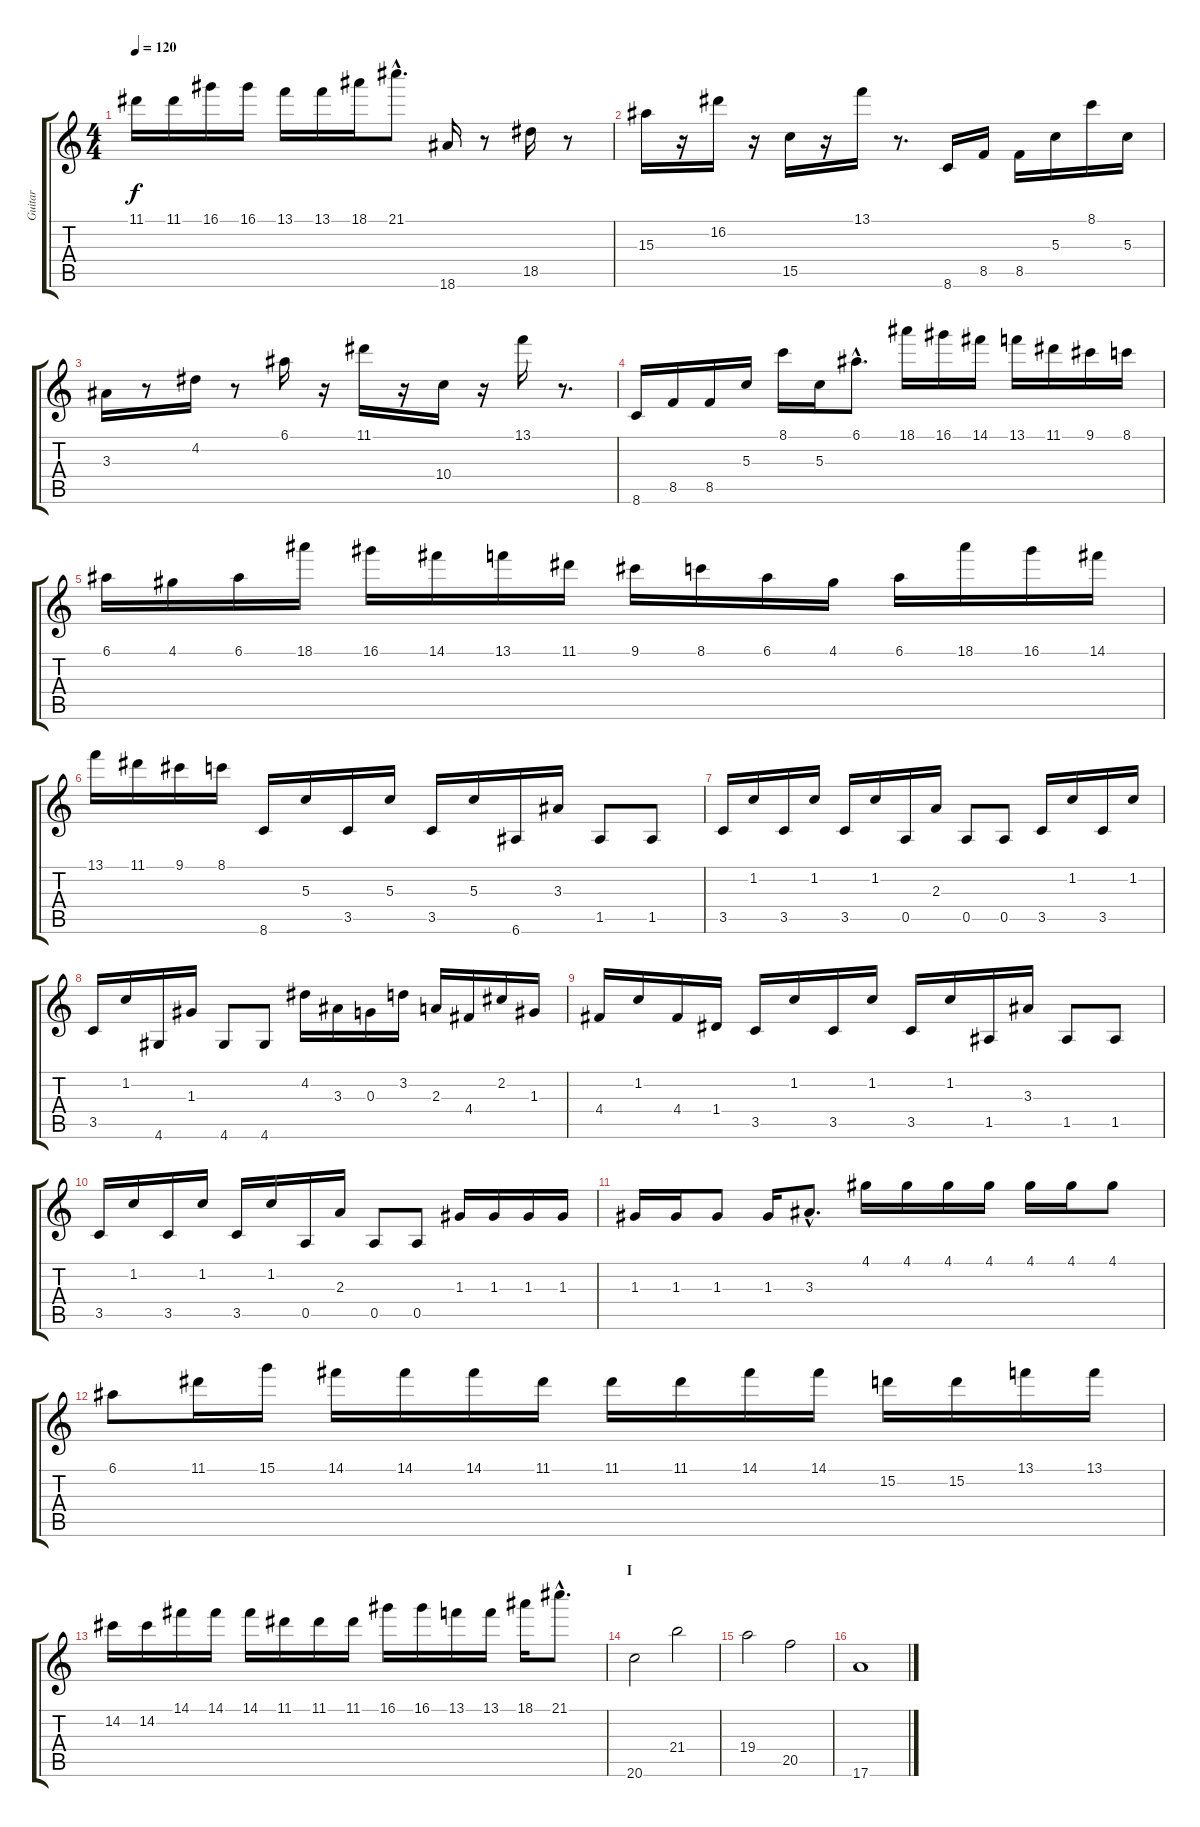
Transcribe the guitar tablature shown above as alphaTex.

\track ("Guitar" "Guitar") {instrument distortionguitar}
\staff {score tabs}
\tuning (E4 B3 G3 D3 A2 E2) {hide}
\ts (4 4)
\tempo 120
\clef g2
\ks c
11.1.16{dy f} 11.1.16 16.1.16 16.1.16 13.1.16 13.1.16 18.1.16 21.1{hac}.8{d} 18.6.16 r.8 18.5.16 r.8 |
15.3.16 r.16 16.2.16 r.16 15.5.16 r.16 13.1.16 r.8{d} 8.6.16 8.5.16 8.5.16 5.3.16 8.1.16 5.3.16 |
3.3.16 r.8 4.2.16 r.8 6.1.16 r.16 11.1.16 r.16 10.4.16 r.16 13.1.16 r.8{d} |
8.6.16 8.5.16 8.5.16 5.3.16 8.1.16 5.3.16 6.1{hac}.8{d} 18.1.16 16.1.16 14.1.16 13.1.16 11.1.16 9.1.16 8.1.16 |
6.1.16 4.1.16 6.1.16 18.1.16 16.1.16 14.1.16 13.1.16 11.1.16 9.1.16 8.1.16 6.1.16 4.1.16 6.1.16 18.1.16 16.1.16 14.1.16 |
13.1.16 11.1.16 9.1.16 8.1.16 8.6.16 5.3.16 3.5.16 5.3.16 3.5.16 5.3.16 6.6.16 3.3.16 1.5.8 1.5.8 |
3.5.16 1.2.16 3.5.16 1.2.16 3.5.16 1.2.16 0.5.16 2.3.16 0.5.8 0.5.8 3.5.16 1.2.16 3.5.16 1.2.16 |
3.5.16 1.2.16 4.6.16 1.3.16 4.6.8 4.6.8 4.2.16 3.3.16 0.3.16 3.2.16 2.3.16 4.4.16 2.2.16 1.3.16 |
4.4.16 1.2.16 4.4.16 1.4.16 3.5.16 1.2.16 3.5.16 1.2.16 3.5.16 1.2.16 1.5.16 3.3.16 1.5.8 1.5.8 |
3.5.16 1.2.16 3.5.16 1.2.16 3.5.16 1.2.16 0.5.16 2.3.16 0.5.8 0.5.8 1.3.16 1.3.16 1.3.16 1.3.16 |
1.3.16 1.3.16 1.3.8 1.3.16 3.3{hac}.8{d} 4.1.16 4.1.16 4.1.16 4.1.16 4.1.16 4.1.16 4.1.8 |
6.1.8 11.1.16 15.1.16 14.1.16 14.1.16 14.1.16 11.1.16 11.1.16 11.1.16 14.1.16 14.1.16 15.2.16 15.2.16 13.1.16 13.1.16 |
14.2.16 14.2.16 14.1.16 14.1.16 14.1.16 11.1.16 11.1.16 11.1.16 16.1.16 16.1.16 13.1.16 13.1.16 18.1.16 21.1{hac}.8{d} |
\section ("" "I")
20.6.2 21.4.2 |
19.4.2 20.5.2 |
17.6.1
